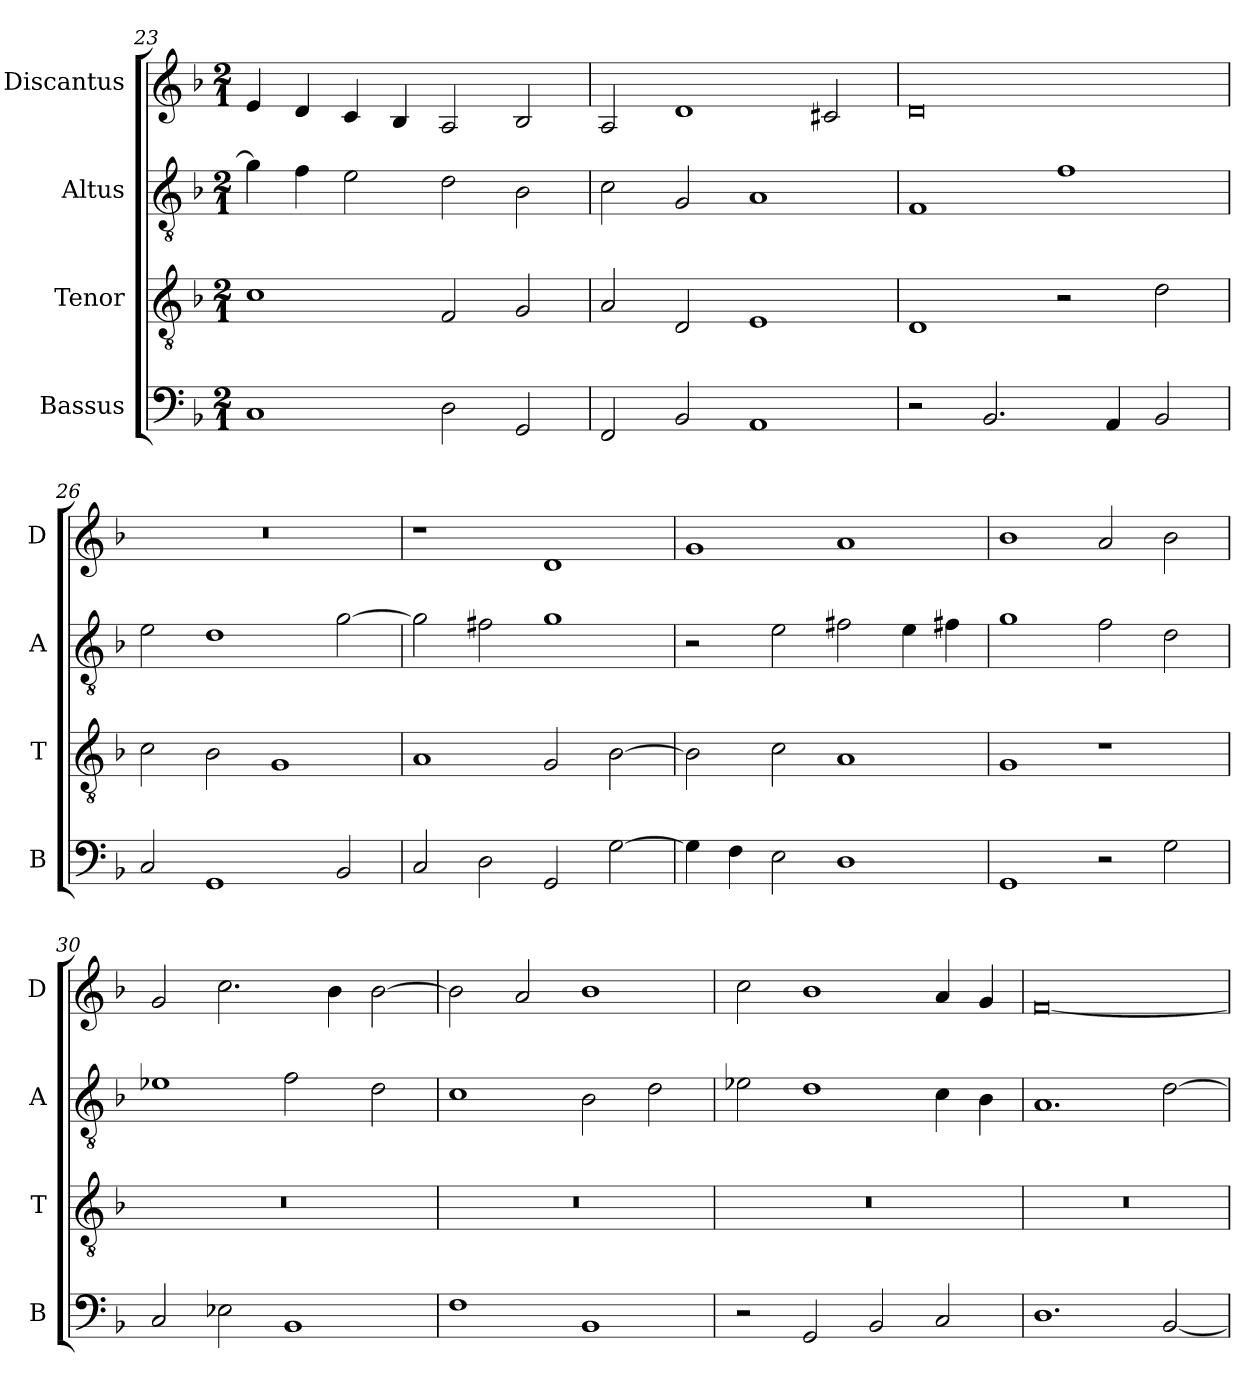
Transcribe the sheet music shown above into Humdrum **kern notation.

**kern	**kern	**kern	**kern
*part4	*part3	*part2	*part1
*staff4	*staff3	*staff2	*staff1
*I"Bassus	*I"Tenor	*I"Altus	*I"Discantus
*I'B	*I'T	*I'A	*I'D
*clefF4	*clefGv2	*clefGv2	*clefG2
*k[b-]	*k[b-]	*k[b-]	*k[b-]
*M2/1	*M2/1	*M2/1	*M2/1
=23	=23	=23	=23
1C	1c	4g\]	4e/
.	.	4f\	4d/
.	.	2e\	4c/
.	.	.	4B-/
2D\	2F/	2d\	2A/
2GG/	2G/	2B-\	2B-/
=24	=24	=24	=24
2FF/	2A/	2c\	2A/
2BB-/	2D/	2G/	1d
1AA	1E	1A	.
.	.	.	2c#X/
=25	=25	=25	=25
2r	1D	1F	0d
2.BB-/	.	.	.
.	2r	1f	.
4AA/	.	.	.
2BB-/	2d\	.	.
=26	=26	=26	=26
2C/	2c\	2e\	0r
1GG	2B-\	1d	.
.	1G	.	.
2BB-/	.	[2g\	.
=27	=27	=27	=27
2C/	1A	2g\]	1r
2D\	.	2f#X\	.
2GG/	2G/	1g	1d
[2G\	[2B-\	.	.
=28	=28	=28	=28
4G\]	2B-\]	2r	1g
4F\	.	.	.
2E\	2c\	2e\	.
1D	1A	2f#X\	1a
.	.	4e\	.
.	.	4f#X\	.
=29	=29	=29	=29
1GG	1G	1g	1b-
2r	1r	2f\	2a/
2G\	.	2d\	2b-\
=30	=30	=30	=30
2C/	0r	1e-X	2g/
2E-X\	.	.	2.cc\
1BB-	.	2f\	.
.	.	.	4b-\
.	.	2d\	[2b-\
=31	=31	=31	=31
1F	0r	1c	2b-\]
.	.	.	2a/
1BB-	.	2B-\	1b-
.	.	2d\	.
=32	=32	=32	=32
2r	0r	2e-X\	2cc\
2GG/	.	1d	1b-
2BB-/	.	.	.
2C/	.	4c\	4a/
.	.	4B-\	4g/
=33	=33	=33	=33
1.D	0r	1.A	[0f
[2BB-/	.	[2d\	.
=	=	=	=
*-	*-	*-	*-
